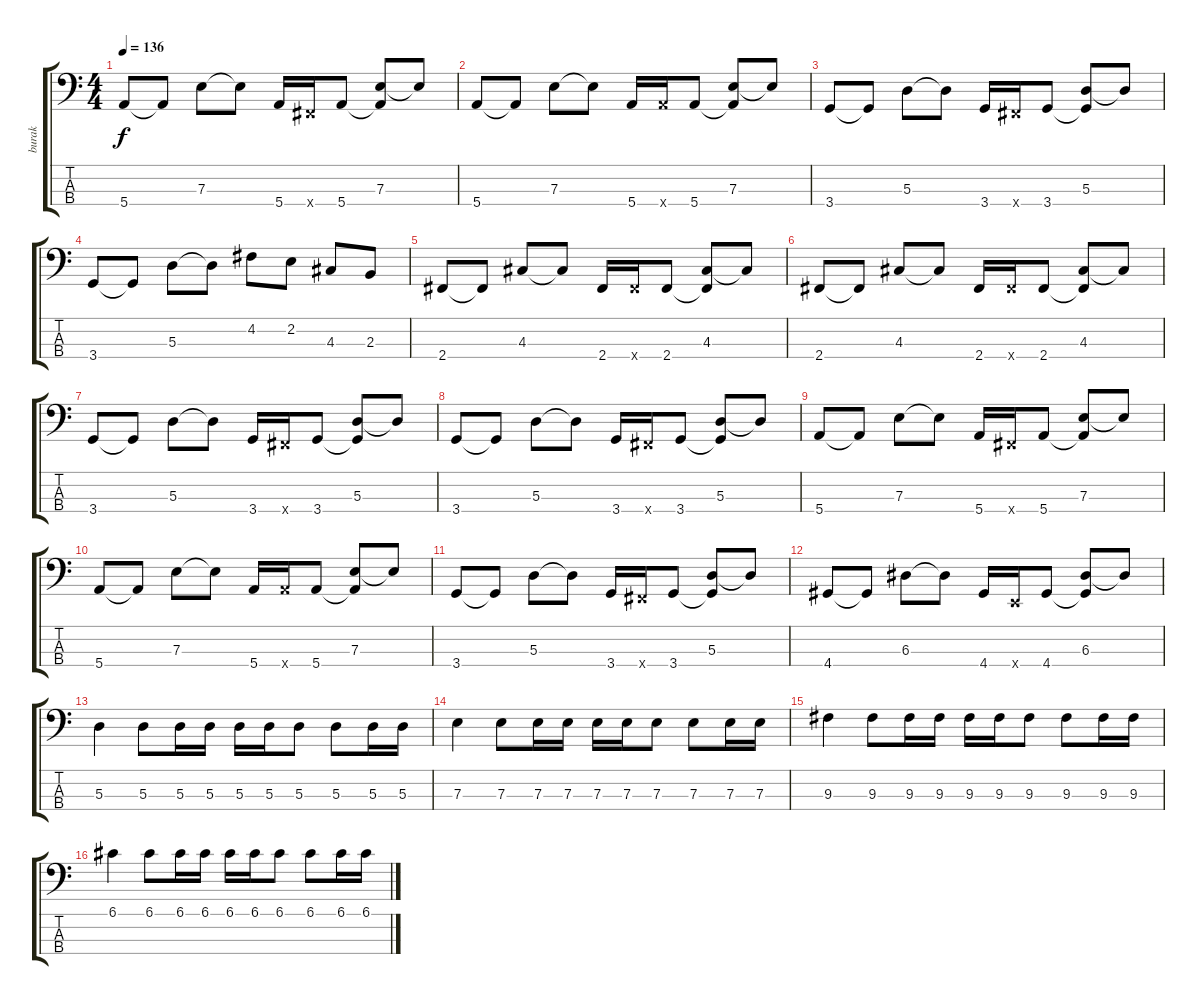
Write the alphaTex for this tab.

\track ("burak" "burak") {instrument electricbassfinger}
\staff {score tabs}
\tuning (G2 D2 A1 E1) {hide}
\ts (4 4)
\tempo 136
\clef f4
\ks c
5.4.8{dy f} 5.4{t}.8 7.3.8 7.3{t}.8 5.4.16 2.4{x}.16 5.4.8 (7.3 5.4{t}).8 7.3{t}.8 |
5.4.8 5.4{t}.8 7.3.8 7.3{t}.8 5.4.16 5.4{x}.16 5.4.8 (7.3 5.4{t}).8 7.3{t}.8 |
3.4.8 3.4{t}.8 5.3.8 5.3{t}.8 3.4.16 2.4{x}.16 3.4.8 (5.3 3.4{t}).8 5.3{t}.8 |
3.4.8 3.4{t}.8 5.3.8 5.3{t}.8 4.2.8 2.2.8 4.3.8 2.3.8 |
2.4.8 2.4{t}.8 4.3.8 4.3{t}.8 2.4.16 2.4{x}.16 2.4.8 (4.3 2.4{t}).8 4.3{t}.8 |
2.4.8 2.4{t}.8 4.3.8 4.3{t}.8 2.4.16 2.4{x}.16 2.4.8 (4.3 2.4{t}).8 4.3{t}.8 |
3.4.8 3.4{t}.8 5.3.8 5.3{t}.8 3.4.16 2.4{x}.16 3.4.8 (5.3 3.4{t}).8 5.3{t}.8 |
3.4.8 3.4{t}.8 5.3.8 5.3{t}.8 3.4.16 2.4{x}.16 3.4.8 (5.3 3.4{t}).8 5.3{t}.8 |
5.4.8 5.4{t}.8 7.3.8 7.3{t}.8 5.4.16 2.4{x}.16 5.4.8 (7.3 5.4{t}).8 7.3{t}.8 |
5.4.8 5.4{t}.8 7.3.8 7.3{t}.8 5.4.16 5.4{x}.16 5.4.8 (7.3 5.4{t}).8 7.3{t}.8 |
3.4.8 3.4{t}.8 5.3.8 5.3{t}.8 3.4.16 2.4{x}.16 3.4.8 (5.3 3.4{t}).8 5.3{t}.8 |
4.4.8 4.4{t}.8 6.3.8 6.3{t}.8 4.4.16 0.4{x}.16 4.4.8 (6.3 4.4{t}).8 6.3{t}.8 |
5.3.4 5.3.8 5.3.16 5.3.16 5.3.16 5.3.16 5.3.8 5.3.8 5.3.16 5.3.16 |
7.3.4 7.3.8 7.3.16 7.3.16 7.3.16 7.3.16 7.3.8 7.3.8 7.3.16 7.3.16 |
9.3.4 9.3.8 9.3.16 9.3.16 9.3.16 9.3.16 9.3.8 9.3.8 9.3.16 9.3.16 |
6.1.4 6.1.8 6.1.16 6.1.16 6.1.16 6.1.16 6.1.8 6.1.8 6.1.16 6.1.16
